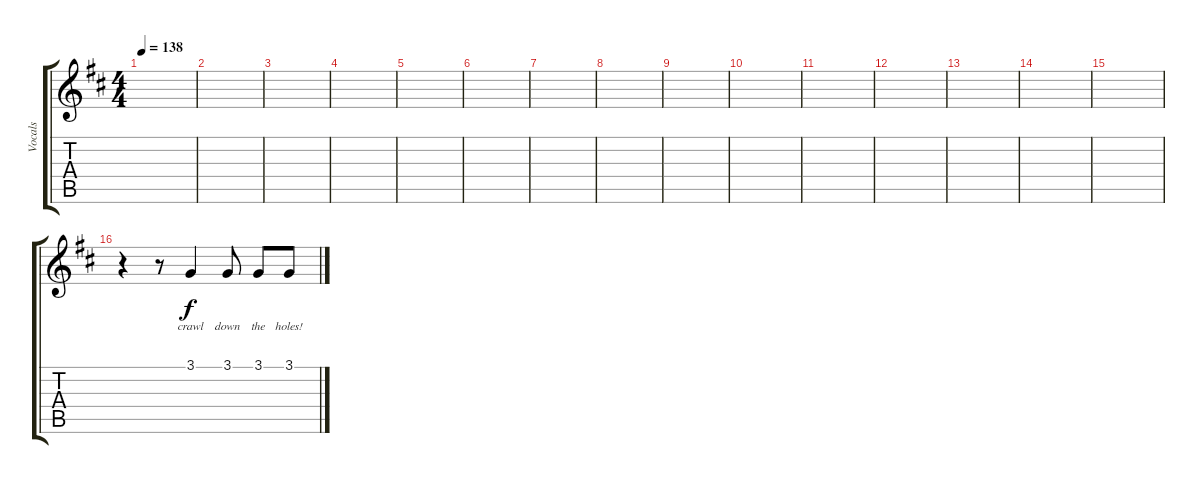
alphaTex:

\track ("Vocals" "Vocals") {instrument flute}
\staff {score tabs}
\tuning (E4 B3 G3 D3 A2 E2) {hide}
\ts (4 4)
\tempo 138
\clef g2
\ks d
|
|
|
|
|
|
|
|
|
|
|
|
|
|
|
r.4 r.8 3.1.4{lyrics (0 "crawl") lyrics (1 "") lyrics (2 "") lyrics (3 "") lyrics (4 "")} 3.1.8{lyrics (0 "down") lyrics (1 "") lyrics (2 "") lyrics (3 "") lyrics (4 "")} 3.1.8{lyrics (0 "the") lyrics (1 "") lyrics (2 "") lyrics (3 "") lyrics (4 "")} 3.1.8{lyrics (0 "holes!") lyrics (1 "") lyrics (2 "") lyrics (3 "") lyrics (4 "")}
